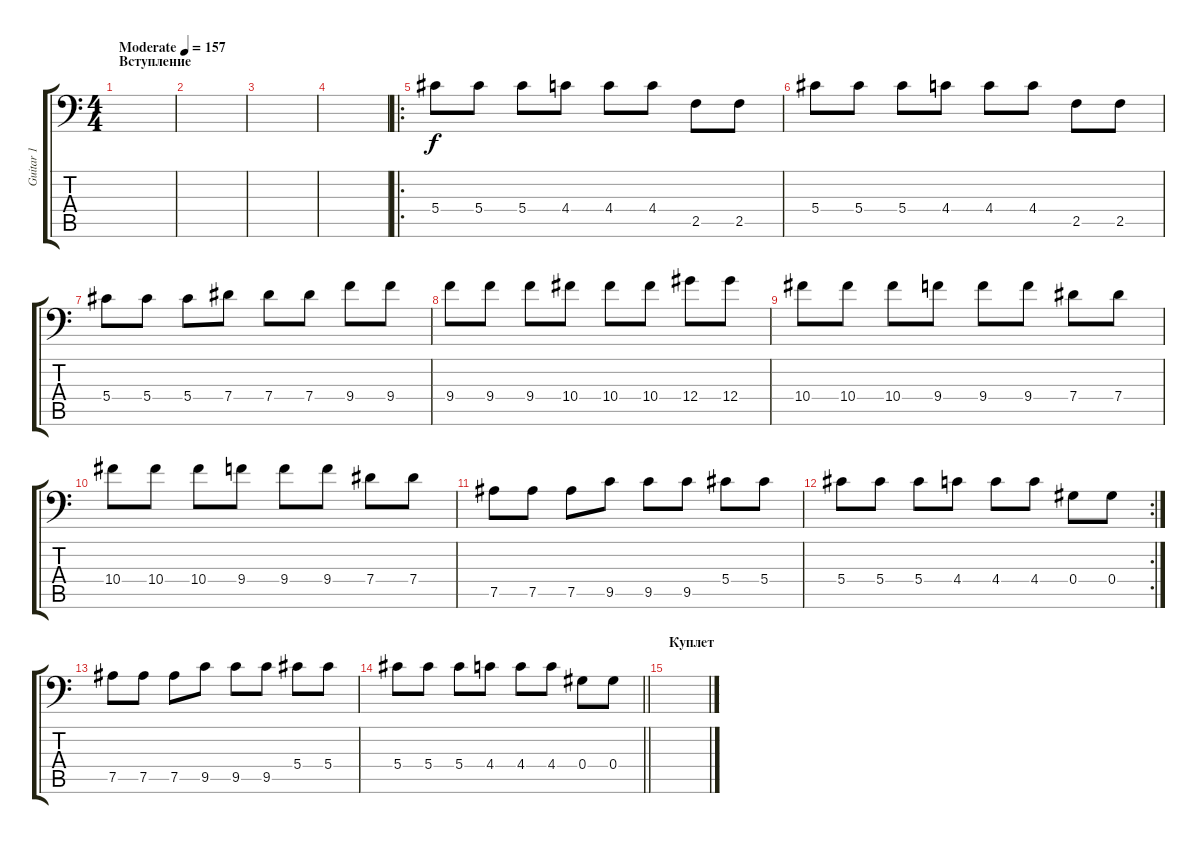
\track ("Guitar 1" "Guitar 1") {instrument distortionguitar}
\staff {score tabs}
\tuning (Bb3 F3 Db3 Ab2 Eb2 Bb1) {hide}
\ts (4 4)
\section ("" "Вступление")
\tempo (157 "Moderate")
\clef f4
\ks c
|
|
|
|
\ro
5.4.8 5.4.8 5.4.8 4.4.8 4.4.8 4.4.8 2.5.8 2.5.8 |
5.4.8 5.4.8 5.4.8 4.4.8 4.4.8 4.4.8 2.5.8 2.5.8 |
5.4.8 5.4.8 5.4.8 7.4.8 7.4.8 7.4.8 9.4.8 9.4.8 |
9.4.8 9.4.8 9.4.8 10.4.8 10.4.8 10.4.8 12.4.8 12.4.8 |
10.4.8 10.4.8 10.4.8 9.4.8 9.4.8 9.4.8 7.4.8 7.4.8 |
10.4.8 10.4.8 10.4.8 9.4.8 9.4.8 9.4.8 7.4.8 7.4.8 |
7.5.8 7.5.8 7.5.8 9.5.8 9.5.8 9.5.8 5.4.8 5.4.8 |
\rc 2
5.4.8 5.4.8 5.4.8 4.4.8 4.4.8 4.4.8 0.4.8 0.4.8 |
7.5.8 7.5.8 7.5.8 9.5.8 9.5.8 9.5.8 5.4.8 5.4.8 |
\barLineRight lightlight
5.4.8 5.4.8 5.4.8 4.4.8 4.4.8 4.4.8 0.4.8 0.4.8 |
\section ("" "Куплет")
